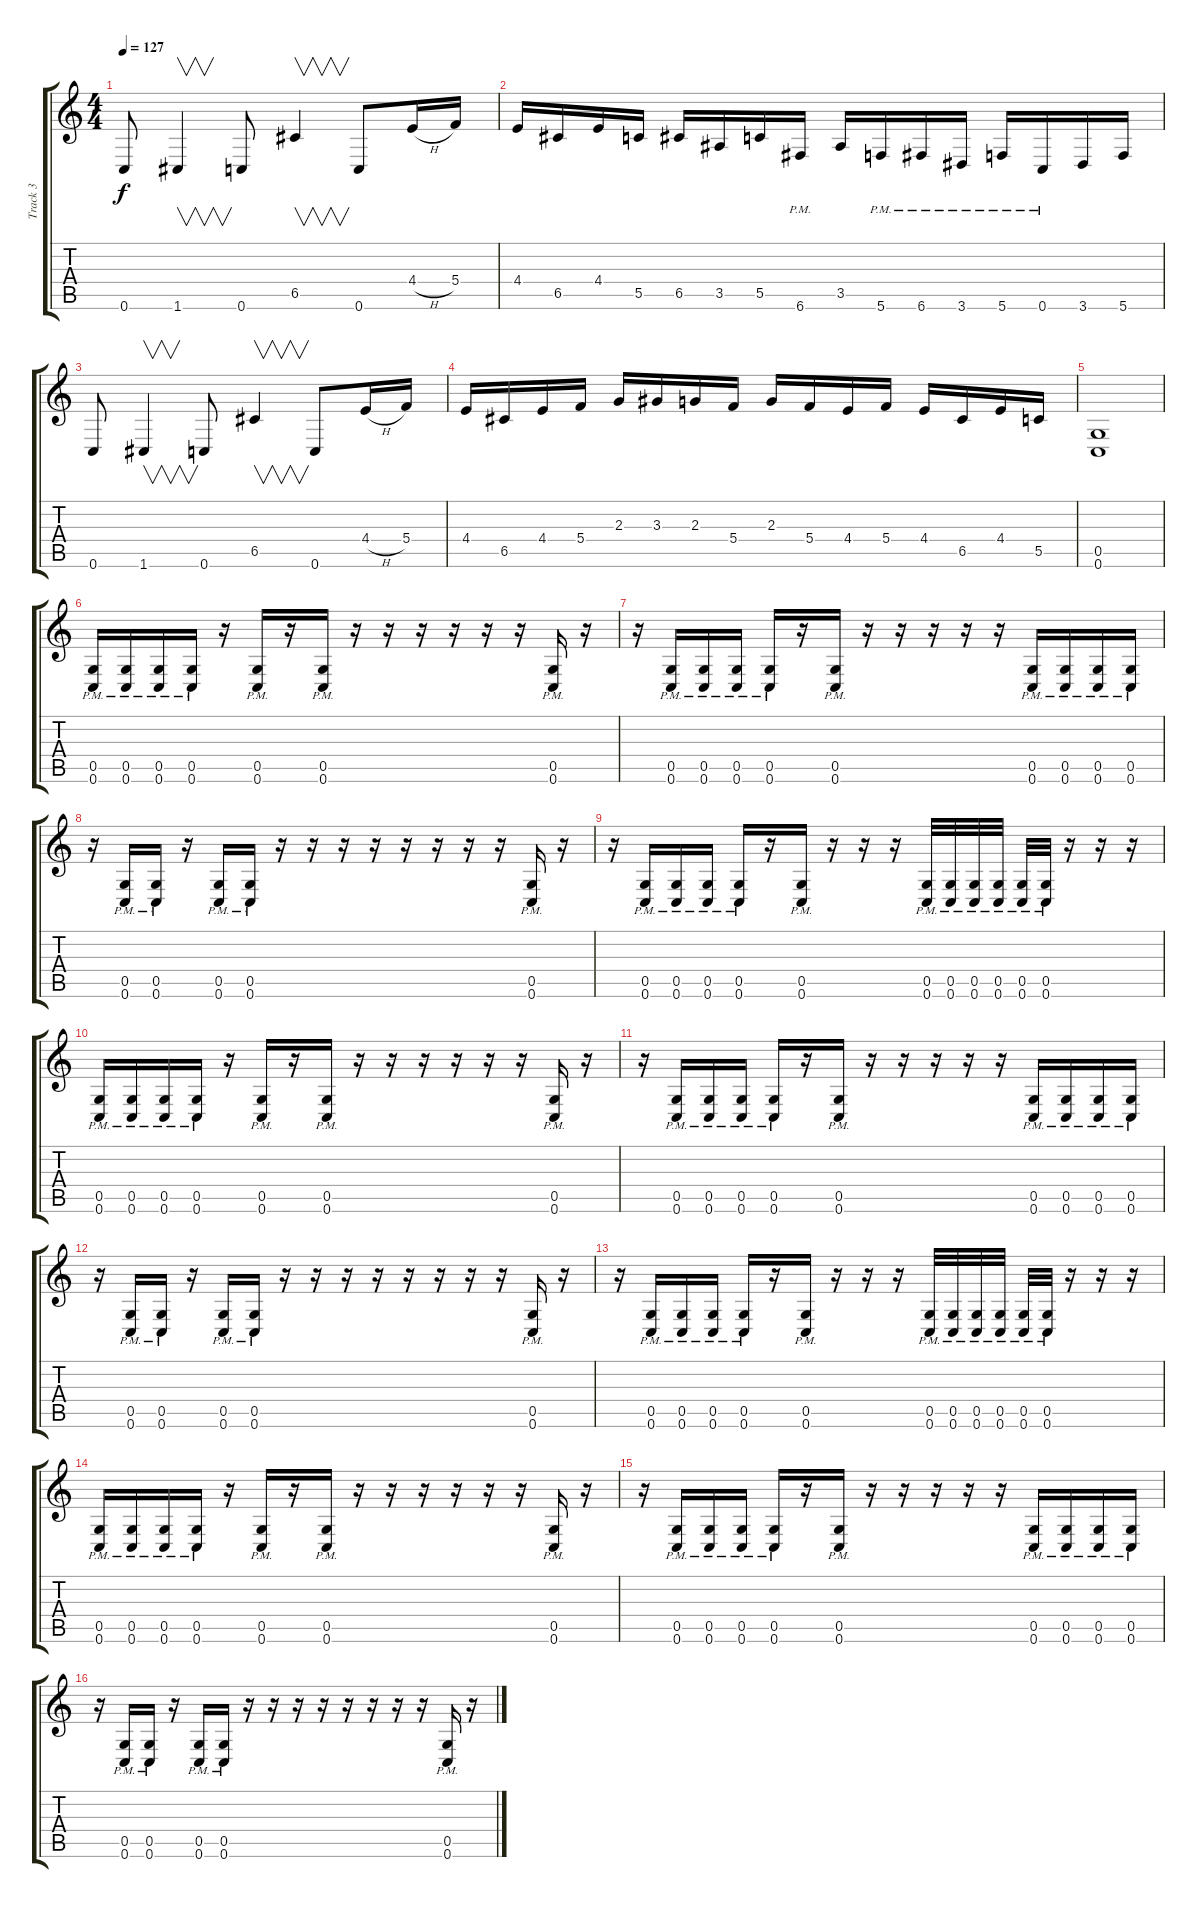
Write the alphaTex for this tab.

\track ("Track 3" "Track 3") {instrument distortionguitar}
\staff {score tabs}
\tuning (D4 A3 F3 C3 G2 C2) {hide}
\ts (4 4)
\tempo 127
\clef g2
\ks c
0.6.8{dy f} 1.6.4{v} 0.6.8 6.5.4{v} 0.6.8 4.4{h}.16 5.4.16 |
4.4.16 6.5.16 4.4.16 5.5.16 6.5.16 3.5.16 5.5.16 6.6{pm}.16 3.5.16 5.6{pm}.16 6.6{pm}.16 3.6{pm}.16 5.6{pm}.16 0.6{pm}.16 3.6.16 5.6.16 |
0.6.8 1.6.4{v} 0.6.8 6.5.4{v} 0.6.8 4.4{h}.16 5.4.16 |
4.4.16 6.5.16 4.4.16 5.4.16 2.3.16 3.3.16 2.3.16 5.4.16 2.3.16 5.4.16 4.4.16 5.4.16 4.4.16 6.5.16 4.4.16 5.5.16 |
(0.5 0.6).1 |
(0.5{pm} 0.6{pm}).16 (0.5{pm} 0.6{pm}).16 (0.5{pm} 0.6{pm}).16 (0.5{pm} 0.6{pm}).16 r.16 (0.5{pm} 0.6{pm}).16 r.16 (0.5{pm} 0.6{pm}).16 r.16 r.16 r.16 r.16 r.16 r.16 (0.5{pm} 0.6{pm}).16 r.16 |
r.16 (0.5{pm} 0.6{pm}).16 (0.5{pm} 0.6{pm}).16 (0.5{pm} 0.6{pm}).16 (0.5{pm} 0.6{pm}).16 r.16 (0.5{pm} 0.6{pm}).16 r.16 r.16 r.16 r.16 r.16 (0.5{pm} 0.6{pm}).16 (0.5{pm} 0.6{pm}).16 (0.5{pm} 0.6{pm}).16 (0.5{pm} 0.6{pm}).16 |
r.16 (0.5{pm} 0.6{pm}).16 (0.5{pm} 0.6{pm}).16 r.16 (0.5{pm} 0.6{pm}).16 (0.5{pm} 0.6{pm}).16 r.16 r.16 r.16 r.16 r.16 r.16 r.16 r.16 (0.5{pm} 0.6{pm}).16 r.16 |
r.16 (0.5{pm} 0.6{pm}).16 (0.5{pm} 0.6{pm}).16 (0.5{pm} 0.6{pm}).16 (0.5{pm} 0.6{pm}).16 r.16 (0.5{pm} 0.6{pm}).16 r.16 r.16 r.16 (0.5{pm} 0.6{pm}).32 (0.5{pm} 0.6{pm}).32 (0.5{pm} 0.6{pm}).32 (0.5{pm} 0.6{pm}).32 (0.5{pm} 0.6{pm}).32 (0.5{pm} 0.6{pm}).32 r.16 r.16 r.16 |
(0.5{pm} 0.6{pm}).16 (0.5{pm} 0.6{pm}).16 (0.5{pm} 0.6{pm}).16 (0.5{pm} 0.6{pm}).16 r.16 (0.5{pm} 0.6{pm}).16 r.16 (0.5{pm} 0.6{pm}).16 r.16 r.16 r.16 r.16 r.16 r.16 (0.5{pm} 0.6{pm}).16 r.16 |
r.16 (0.5{pm} 0.6{pm}).16 (0.5{pm} 0.6{pm}).16 (0.5{pm} 0.6{pm}).16 (0.5{pm} 0.6{pm}).16 r.16 (0.5{pm} 0.6{pm}).16 r.16 r.16 r.16 r.16 r.16 (0.5{pm} 0.6{pm}).16 (0.5{pm} 0.6{pm}).16 (0.5{pm} 0.6{pm}).16 (0.5{pm} 0.6{pm}).16 |
r.16 (0.5{pm} 0.6{pm}).16 (0.5{pm} 0.6{pm}).16 r.16 (0.5{pm} 0.6{pm}).16 (0.5{pm} 0.6{pm}).16 r.16 r.16 r.16 r.16 r.16 r.16 r.16 r.16 (0.5{pm} 0.6{pm}).16 r.16 |
r.16 (0.5{pm} 0.6{pm}).16 (0.5{pm} 0.6{pm}).16 (0.5{pm} 0.6{pm}).16 (0.5{pm} 0.6{pm}).16 r.16 (0.5{pm} 0.6{pm}).16 r.16 r.16 r.16 (0.5{pm} 0.6{pm}).32 (0.5{pm} 0.6{pm}).32 (0.5{pm} 0.6{pm}).32 (0.5{pm} 0.6{pm}).32 (0.5{pm} 0.6{pm}).32 (0.5{pm} 0.6{pm}).32 r.16 r.16 r.16 |
(0.5{pm} 0.6{pm}).16 (0.5{pm} 0.6{pm}).16 (0.5{pm} 0.6{pm}).16 (0.5{pm} 0.6{pm}).16 r.16 (0.5{pm} 0.6{pm}).16 r.16 (0.5{pm} 0.6{pm}).16 r.16 r.16 r.16 r.16 r.16 r.16 (0.5{pm} 0.6{pm}).16 r.16 |
r.16 (0.5{pm} 0.6{pm}).16 (0.5{pm} 0.6{pm}).16 (0.5{pm} 0.6{pm}).16 (0.5{pm} 0.6{pm}).16 r.16 (0.5{pm} 0.6{pm}).16 r.16 r.16 r.16 r.16 r.16 (0.5{pm} 0.6{pm}).16 (0.5{pm} 0.6{pm}).16 (0.5{pm} 0.6{pm}).16 (0.5{pm} 0.6{pm}).16 |
r.16 (0.5{pm} 0.6{pm}).16 (0.5{pm} 0.6{pm}).16 r.16 (0.5{pm} 0.6{pm}).16 (0.5{pm} 0.6{pm}).16 r.16 r.16 r.16 r.16 r.16 r.16 r.16 r.16 (0.5{pm} 0.6{pm}).16 r.16
